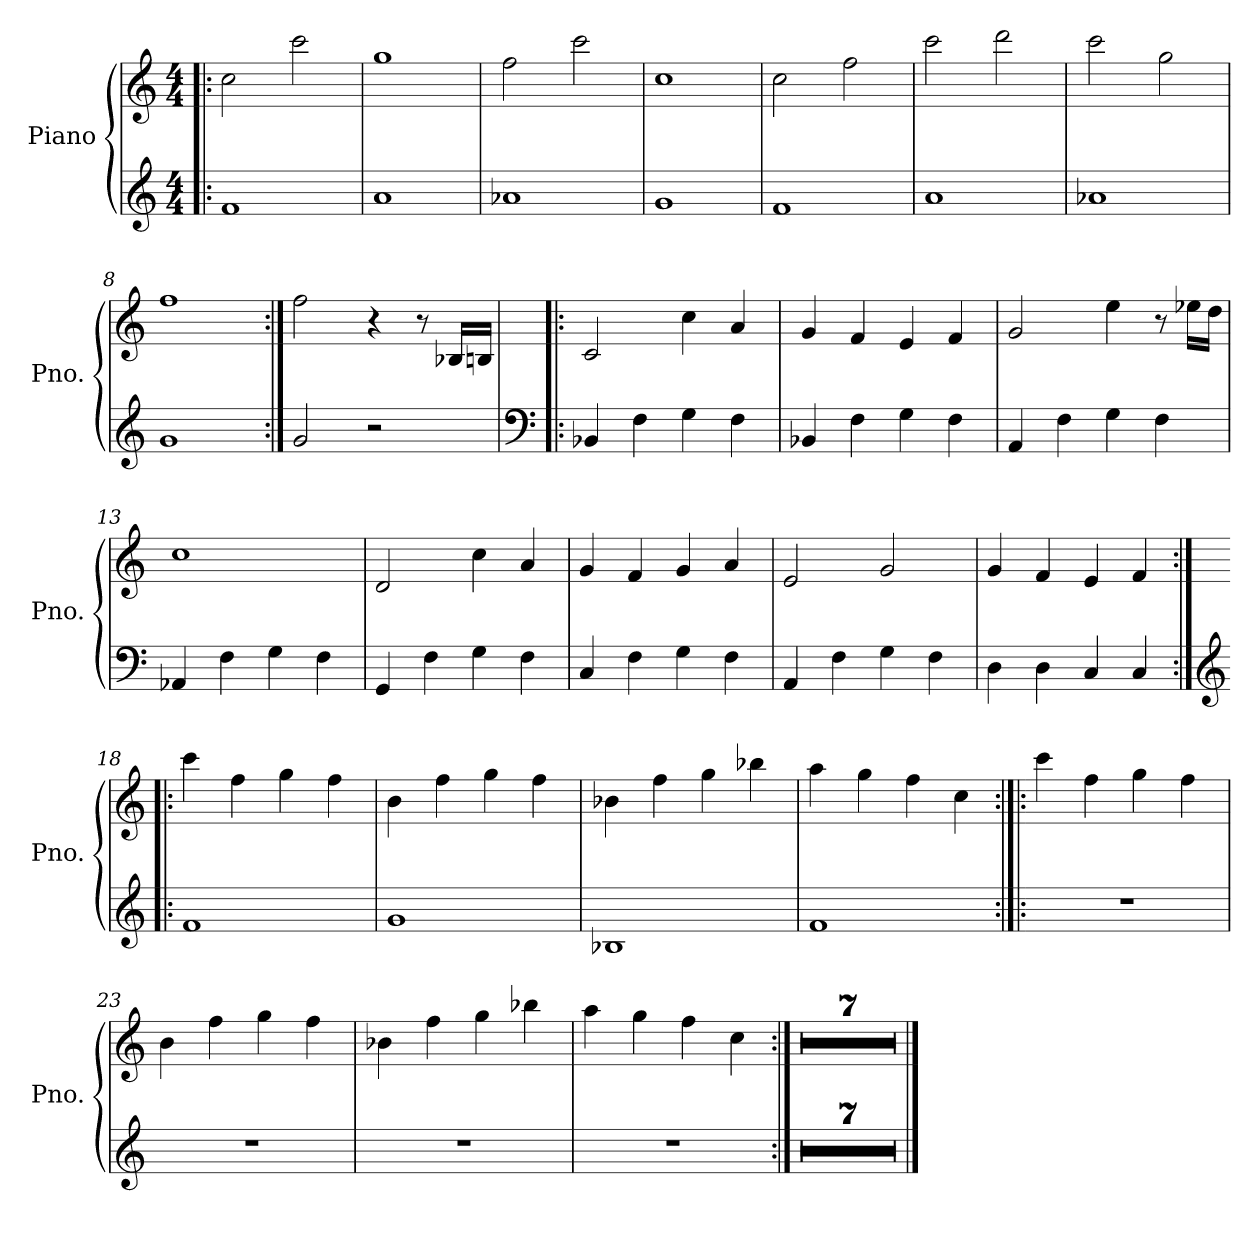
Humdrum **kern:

**kern	**kern
*part1	*part1
*staff2	*staff1
*I"Piano	*
*I'Pno.	*
*clefG2	*clefG2
*k[]	*k[]
*M4/4	*M4/4
=1!|:	=1!|:
1f	2cc\
.	2ccc\
=2	=2
1a	1gg
=3	=3
1a-X	2ff\
.	2ccc\
=4	=4
1g	1cc
=5	=5
1f	2cc\
.	2ff\
=6	=6
1a	2ccc\
.	2ddd\
=7	=7
1a-X	2ccc\
.	2gg\
=8	=8
1g	1ff
=9:|!	=9:|!
2g/	2ff\
2r	4r
.	8r
.	16B-X/LL
.	16Bn/JJ
=10!|:	=10!|:
*clefF4	*
4BB-X/	2c/
4F\	.
4G\	4cc\
4F\	4a/
!!LO:LB:g=z
=11	=11
4BB-X/	4g/
4F\	4f/
4G\	4e/
4F\	4f/
=12	=12
4AA/	2g/
4F\	.
4G\	4ee\
4F\	8r
.	16ee-X\LL
.	16dd\JJ
=13	=13
4AA-X/	1cc
4F\	.
4G\	.
4F\	.
=14	=14
4GG/	2d/
4F\	.
4G\	4cc\
4F\	4a/
=15	=15
4C/	4g/
4F\	4f/
4G\	4g/
4F\	4a/
=16	=16
4AA/	2e/
4F\	.
4G\	2g/
4F\	.
=17	=17
4D\	4g/
4D\	4f/
4C/	4e/
4C/	4f/
=18:|!|:	=18:|!|:
*clefG2	*
1f	4ccc\
.	4ff\
.	4gg\
.	4ff\
!!LO:LB:g=z
=19	=19
1g	4b\
.	4ff\
.	4gg\
.	4ff\
=20	=20
1B-X	4b-X\
.	4ff\
.	4gg\
.	4bb-X\
=21	=21
1f	4aa\
.	4gg\
.	4ff\
.	4cc\
=22:|!|:	=22:|!|:
1r	4ccc\
.	4ff\
.	4gg\
.	4ff\
=23	=23
1r	4b\
.	4ff\
.	4gg\
.	4ff\
=24	=24
1r	4b-X\
.	4ff\
.	4gg\
.	4bb-X\
=25	=25
1r	4aa\
.	4gg\
.	4ff\
.	4cc\
=26:|!	=26:|!
1r	1r
=27	=27
1r	1r
!!LO:LB:g=z
=28	=28
1r	1r
=29	=29
1r	1r
=30	=30
1r	1r
=31	=31
1r	1r
=32	=32
1r	1r
==	==
*-	*-
